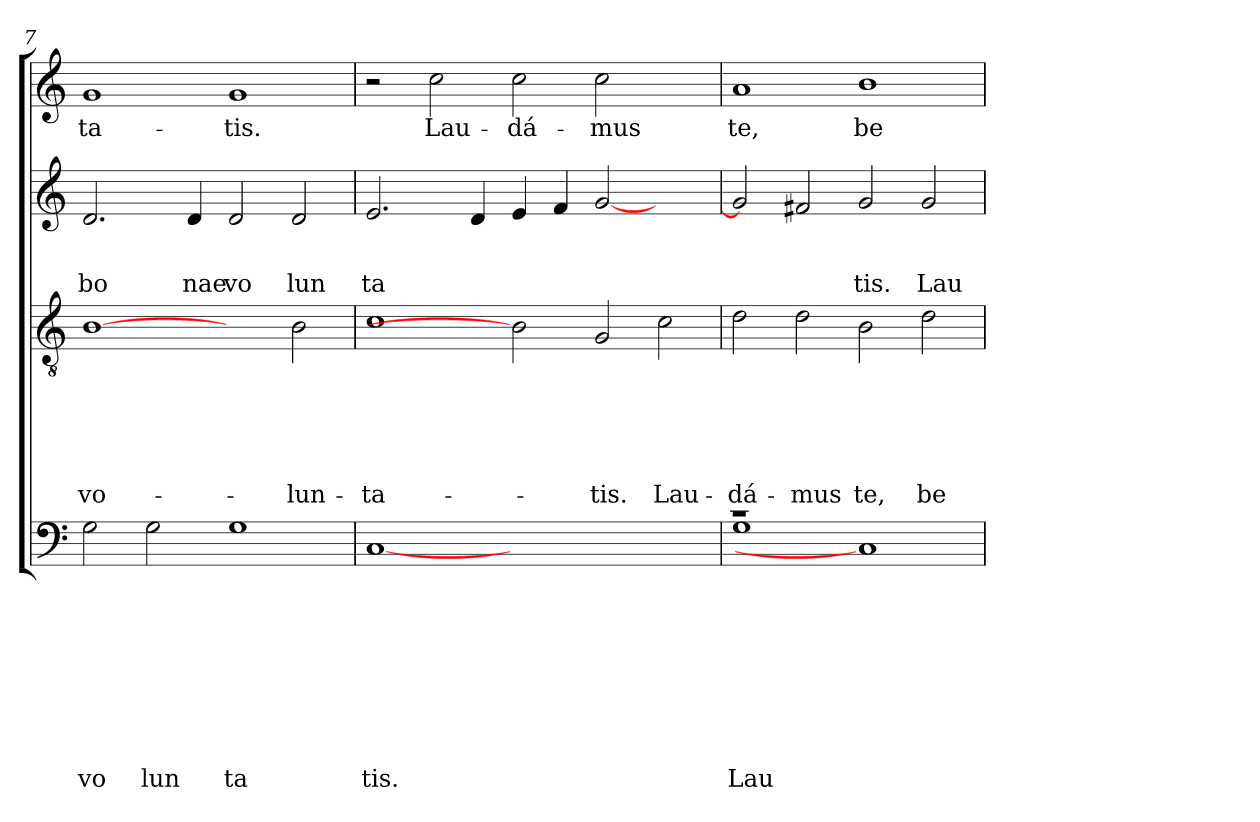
**kern	**text	**text	**text	**text	**text	**text	**text	**text	**text	**kern	**text	**text	**text	**text	**text	**text	**kern	**text	**text	**text	**kern	**text
*part4	*part4	*part4	*part4	*part4	*part4	*part4	*part4	*part4	*part4	*part3	*part3	*part3	*part3	*part3	*part3	*part3	*part2	*part2	*part2	*part2	*part1	*part1
*staff4	*staff4	*staff4	*staff4	*staff4	*staff4	*staff4	*staff4	*staff4	*staff4	*staff3	*staff3	*staff3	*staff3	*staff3	*staff3	*staff3	*staff2	*staff2	*staff2	*staff2	*staff1	*staff1
*clefF4	*	*	*	*	*	*	*	*	*	*clefGv2	*	*	*	*	*	*	*clefG2	*	*	*	*clefG2	*
*k[]	*	*	*	*	*	*	*	*	*	*k[]	*	*	*	*	*	*	*k[]	*	*	*	*k[]	*
*C:	*	*	*	*	*	*	*	*	*	*C:	*	*	*	*	*	*	*C:	*	*	*	*C:	*
=7	=7	=7	=7	=7	=7	=7	=7	=7	=7	=7	=7	=7	=7	=7	=7	=7	=7	=7	=7	=7	=7	=7
!	!	!	!	!	!	!	!	!	!LO:LY:b	!	!	!	!	!	!	!LO:LY:b	!	!	!	!LO:LY:b	!	!LO:LY:b
2G\	.	.	.	.	.	.	.	.	vo	[1B	.	.	.	.	.	vo-	2.d/	.	.	bo	1g	-ta-
!	!	!	!	!	!	!	!	!	!LO:LY:b	!	!	!	!	!	!	!	!	!	!	!	!	!
2G\	.	.	.	.	.	.	.	.	lun	.	.	.	.	.	.	.	.	.	.	.	.	.
!	!	!	!	!	!	!	!	!	!	!	!	!	!	!	!	!	!	!	!	!LO:LY:b	!	!
.	.	.	.	.	.	.	.	.	.	.	.	.	.	.	.	.	4d/	.	.	nae	.	.
!	!	!	!	!	!	!	!	!	!LO:LY:b	!	!	!	!	!	!	!	!	!	!	!LO:LY:b	!	!LO:LY:b
1G	.	.	.	.	.	.	.	.	ta	2ryy	.	.	.	.	.	.	2d/	.	.	vo	1g	-tis.
!	!	!	!	!	!	!	!	!	!	!	!	!	!	!	!	!LO:LY:b	!	!	!	!LO:LY:b	!	!
.	.	.	.	.	.	.	.	.	.	2B\	.	.	.	.	.	-lun-	2d/	.	.	lun	.	.
=8	=8	=8	=8	=8	=8	=8	=8	=8	=8	=8	=8	=8	=8	=8	=8	=8	=8	=8	=8	=8	=8	=8
!	!	!	!	!	!	!	!	!	!LO:LY:b	!	!	!	!	!	!	!LO:LY:b	!	!	!	!LO:LY:b	!	!
[1C	.	.	.	.	.	.	.	.	tis.	1c	.	.	.	.	.	-ta-	2.e/	.	.	ta	2r	.
!	!	!	!	!	!	!	!	!	!	!	!	!	!	!	!	!	!	!	!	!	!	!LO:LY:b
.	.	.	.	.	.	.	.	.	.	.	.	.	.	.	.	.	.	.	.	.	2cc\	Lau-
.	.	.	.	.	.	.	.	.	.	.	.	.	.	.	.	.	4d/	.	.	.	.	.
!	!	!	!	!	!	!	!	!	!	!	!	!	!	!	!	!	!	!	!	!	!	!LO:LY:b
1.ryy	.	.	.	.	.	.	.	.	.	2B]	.	.	.	.	.	.	4e/	.	.	.	2cc\	-dá-
.	.	.	.	.	.	.	.	.	.	.	.	.	.	.	.	.	4f/	.	.	.	.	.
!	!	!	!	!	!	!	!	!	!	!	!	!	!	!	!	!LO:LY:b	!	!	!	!	!	!LO:LY:b
.	.	.	.	.	.	.	.	.	.	2G/	.	.	.	.	.	-tis.	[<2g/	.	.	.	2cc\	-mus
!	!	!	!	!	!	!	!	!	!	!	!	!	!	!	!	!LO:LY:b	!	!	!	!	!	!
.	.	.	.	.	.	.	.	.	.	2c\	.	.	.	.	.	Lau-	2ryy	.	.	.	2ryy	.
=9	=9	=9	=9	=9	=9	=9	=9	=9	=9	=9	=9	=9	=9	=9	=9	=9	=9	=9	=9	=9	=9	=9
*^	*	*	*	*	*	*	*	*	*	*	*	*	*	*	*	*	*	*	*	*	*	*
!	!	!	!	!	!	!	!	!	!	!LO:LY:b	!	!	!	!	!	!	!LO:LY:b	!	!	!	!	!	!LO:LY:b
1rc	1G	.	.	.	.	.	.	.	.	Lau	2d\	.	.	.	.	.	-dá-	2g/]	.	.	.	1a	te,
!	!	!	!	!	!	!	!	!	!	!	!	!	!	!	!	!	!LO:LY:b	!	!	!	!	!	!
.	.	.	.	.	.	.	.	.	.	.	2d\	.	.	.	.	.	-mus	2f#/	.	.	.	.	.
!	!	!	!	!	!	!	!	!	!	!	!	!	!	!	!	!	!LO:LY:b	!	!	!	!LO:LY:b	!	!LO:LY:b
1C]	1ryy	.	.	.	.	.	.	.	.	.	2B\	.	.	.	.	.	te,	2g/	.	.	tis.	1b	be-
!	!	!	!	!	!	!	!	!	!	!	!	!	!	!	!	!	!LO:LY:b	!	!	!	!LO:LY:b	!	!
.	.	.	.	.	.	.	.	.	.	.	2d\	.	.	.	.	.	be-	2g/	.	.	Lau	.	.
*v	*v	*	*	*	*	*	*	*	*	*	*	*	*	*	*	*	*	*	*	*	*	*	*
=	=	=	=	=	=	=	=	=	=	=	=	=	=	=	=	=	=	=	=	=	=	=
*-	*-	*-	*-	*-	*-	*-	*-	*-	*-	*-	*-	*-	*-	*-	*-	*-	*-	*-	*-	*-	*-	*-
